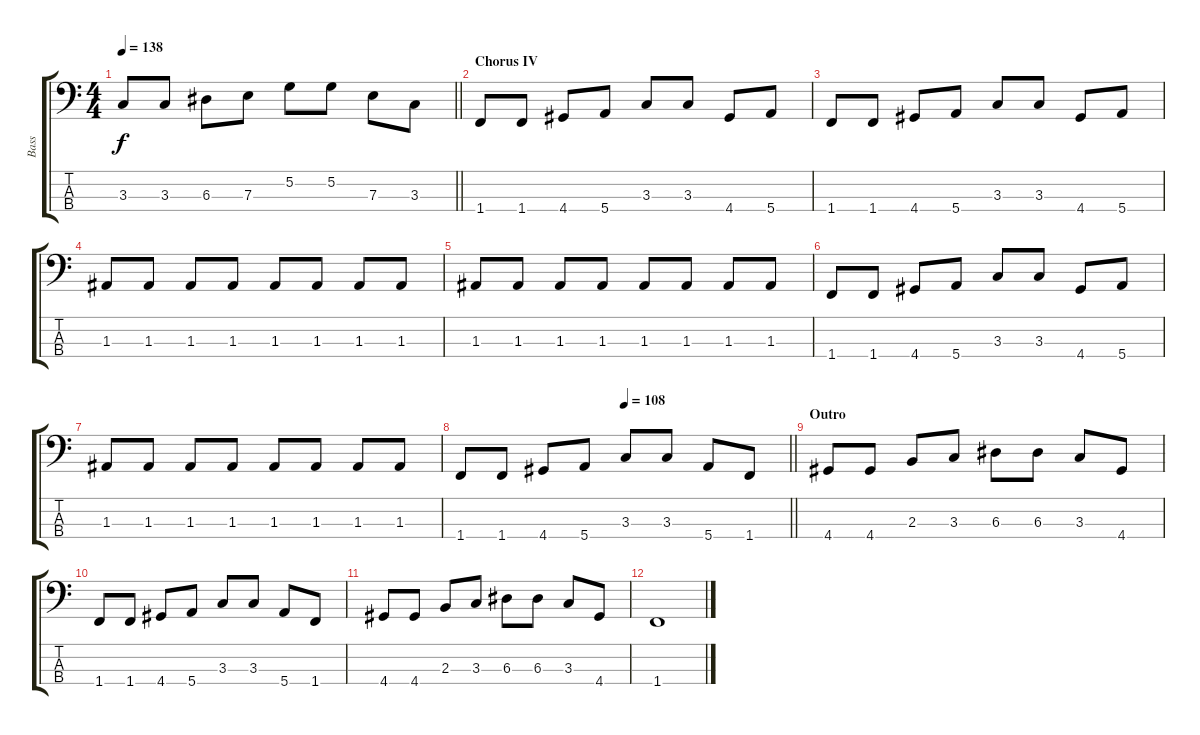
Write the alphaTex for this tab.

\track ("Bass" "Bass") {instrument electricbassfinger}
\staff {score tabs}
\tuning (G2 D2 A1 E1) {hide}
\ts (4 4)
\tempo 138
\clef f4
\barLineRight lightlight
\ks c
3.3.8{dy f} 3.3.8 6.3.8 7.3.8 5.2.8 5.2.8 7.3.8 3.3.8 |
\section ("" "Chorus IV")
1.4.8 1.4.8 4.4.8 5.4.8 3.3.8 3.3.8 4.4.8 5.4.8 |
1.4.8 1.4.8 4.4.8 5.4.8 3.3.8 3.3.8 4.4.8 5.4.8 |
1.3.8 1.3.8 1.3.8 1.3.8 1.3.8 1.3.8 1.3.8 1.3.8 |
1.3.8 1.3.8 1.3.8 1.3.8 1.3.8 1.3.8 1.3.8 1.3.8 |
1.4.8 1.4.8 4.4.8 5.4.8 3.3.8 3.3.8 4.4.8 5.4.8 |
1.3.8 1.3.8 1.3.8 1.3.8 1.3.8 1.3.8 1.3.8 1.3.8 |
\tempo (108 0.5)
\barLineRight lightlight
1.4.8 1.4.8 4.4.8 5.4.8 3.3.8 3.3.8 5.4.8 1.4.8 |
\section ("" "Outro")
4.4.8 4.4.8 2.3.8 3.3.8 6.3.8 6.3.8 3.3.8 4.4.8 |
1.4.8 1.4.8 4.4.8 5.4.8 3.3.8 3.3.8 5.4.8 1.4.8 |
4.4.8 4.4.8 2.3.8 3.3.8 6.3.8 6.3.8 3.3.8 4.4.8 |
1.4.1
